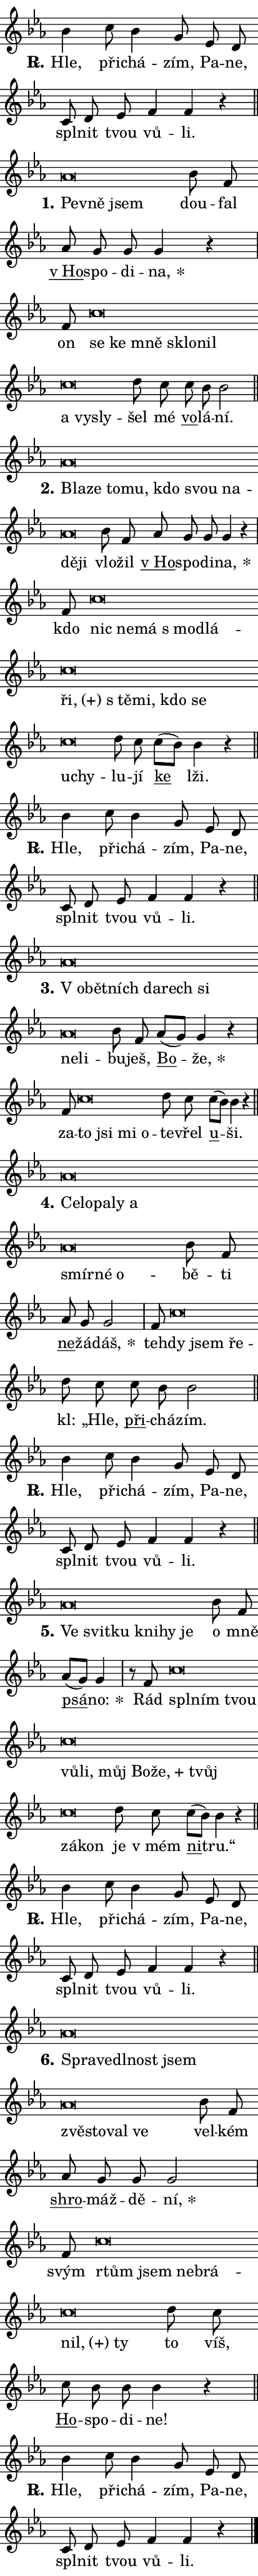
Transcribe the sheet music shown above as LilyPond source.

\version "2.24.0"
\header { tagline = "" }
\paper {
  indent = 0\cm
  top-margin = 0\cm
  right-margin = 0\cm
  bottom-margin = 0\cm
  left-margin = 0\cm
  paper-width = 7\cm
  page-breaking = #ly:one-page-breaking
  system-system-spacing.basic-distance = #11
  score-system-spacing.basic-distance = #11
  ragged-last = ##f
}


%% Author: Thomas Morley
%% https://lists.gnu.org/archive/html/lilypond-user/2020-05/msg00002.html
#(define (line-position grob)
"Returns position of @var[grob} in current system:
   @code{'start}, if at first time-step
   @code{'end}, if at last time-step
   @code{'middle} otherwise
"
  (let* ((col (ly:item-get-column grob))
         (ln (ly:grob-object col 'left-neighbor))
         (rn (ly:grob-object col 'right-neighbor))
         (col-to-check-left (if (ly:grob? ln) ln col))
         (col-to-check-right (if (ly:grob? rn) rn col))
         (break-dir-left
           (and
             (ly:grob-property col-to-check-left 'non-musical #f)
             (ly:item-break-dir col-to-check-left)))
         (break-dir-right
           (and
             (ly:grob-property col-to-check-right 'non-musical #f)
             (ly:item-break-dir col-to-check-right))))
        (cond ((eqv? 1 break-dir-left) 'start)
              ((eqv? -1 break-dir-right) 'end)
              (else 'middle))))

#(define (tranparent-at-line-position vctor)
  (lambda (grob)
  "Relying on @code{line-position} select the relevant enry from @var{vctor}.
Used to determine transparency,"
    (case (line-position grob)
      ((end) (not (vector-ref vctor 0)))
      ((middle) (not (vector-ref vctor 1)))
      ((start) (not (vector-ref vctor 2))))))

noteHeadBreakVisibility =
#(define-music-function (break-visibility)(vector?)
"Makes @code{NoteHead}s transparent relying on @var{break-visibility}"
#{
  \override NoteHead.transparent =
    #(tranparent-at-line-position break-visibility)
#})

#(define delete-ledgers-for-transparent-note-heads
  (lambda (grob)
    "Reads whether a @code{NoteHead} is transparent.
If so this @code{NoteHead} is removed from @code{'note-heads} from
@var{grob}, which is supposed to be @code{LedgerLineSpanner}.
As a result ledgers are not printed for this @code{NoteHead}"
    (let* ((nhds-array (ly:grob-object grob 'note-heads))
           (nhds-list
             (if (ly:grob-array? nhds-array)
                 (ly:grob-array->list nhds-array)
                 '()))
           ;; Relies on the transparent-property being done before
           ;; Staff.LedgerLineSpanner.after-line-breaking is executed.
           ;; This is fragile ...
           (to-keep
             (remove
               (lambda (nhd)
                 (ly:grob-property nhd 'transparent #f))
               nhds-list)))
      ;; TODO find a better method to iterate over grob-arrays, similiar
      ;; to filter/remove etc for lists
      ;; For now rebuilt from scratch
      (set! (ly:grob-object grob 'note-heads)  '())
      (for-each
        (lambda (nhd)
          (ly:pointer-group-interface::add-grob grob 'note-heads nhd))
        to-keep))))

hideNotes = {
  \noteHeadBreakVisibility #begin-of-line-visible
}
unHideNotes = {
  \noteHeadBreakVisibility #all-visible
}

% work-around for resetting accidentals
% https://lilypond.org/doc/v2.23/Documentation/notation/displaying-rhythms#unmetered-music
cadenzaMeasure = {
  \cadenzaOff
  \partial 1024 s1024
  \cadenzaOn
}

#(define-markup-command (accent layout props text) (markup?)
  "Underline accented syllable"
  (interpret-markup layout props
    #{\markup \override #'(offset . 4.3) \underline { #text }#}))

responsum = \markup \concat {
  "R" \hspace #-1.05 \path #0.1 #'((moveto 0 0.07) (lineto 0.9 0.8)) \hspace #0.05 "."
}

\layout {
    \context {
        \Staff
        \remove "Time_signature_engraver"
        \override LedgerLineSpanner.after-line-breaking = #delete-ledgers-for-transparent-note-heads
    }
    \context {
        \Voice {
            \override NoteHead.output-attributes = #'((class . "notehead"))
            \override Hairpin.height = #0.55
        }
    }
    \context {
        \Lyrics {
            \override StanzaNumber.output-attributes = #'((class . "stanzanumber"))
            \override LyricSpace.minimum-distance = #0.9
            \override LyricText.font-name = #"TeX Gyre Schola"
            \override LyricText.font-size = 1
            \override StanzaNumber.font-name = #"TeX Gyre Schola Bold"
            \override StanzaNumber.font-size = 1
        }
    }
}

% magnetic-lyrics.ily
%
%   written by
%     Jean Abou Samra <jean@abou-samra.fr>
%     Werner Lemberg <wl@gnu.org>
%
%   adapted by
%     Jiri Hon <jiri.hon@gmail.com>
%
% Version 2022-Apr-15

% https://www.mail-archive.com/lilypond-user@gnu.org/msg149350.html

#(define (Left_hyphen_pointer_engraver context)
   "Collect syllable-hyphen-syllable occurrences in lyrics and store
them in properties.  This engraver only looks to the left.  For
example, if the lyrics input is @code{foo -- bar}, it does the
following.

@itemize @bullet
@item
Set the @code{text} property of the @code{LyricHyphen} grob between
@q{foo} and @q{bar} to @code{foo}.

@item
Set the @code{left-hyphen} property of the @code{LyricText} grob with
text @q{foo} to the @code{LyricHyphen} grob between @q{foo} and
@q{bar}.
@end itemize

Use this auxiliary engraver in combination with the
@code{lyric-@/text::@/apply-@/magnetic-@/offset!} hook."
   (let ((hyphen #f)
         (text #f))
     (make-engraver
      (acknowledgers
       ((lyric-syllable-interface engraver grob source-engraver)
        (set! text grob)))
      (end-acknowledgers
       ((lyric-hyphen-interface engraver grob source-engraver)
        ;(when (not (grob::has-interface grob 'lyric-space-interface))
          (set! hyphen grob)));)
      ((stop-translation-timestep engraver)
       (when (and text hyphen)
         (ly:grob-set-object! text 'left-hyphen hyphen))
       (set! text #f)
       (set! hyphen #f)))))

#(define (lyric-text::apply-magnetic-offset! grob)
   "If the space between two syllables is less than the value in
property @code{LyricText@/.details@/.squash-threshold}, move the right
syllable to the left so that it gets concatenated with the left
syllable.

Use this function as a hook for
@code{LyricText@/.after-@/line-@/breaking} if the
@code{Left_@/hyphen_@/pointer_@/engraver} is active."
   (let ((hyphen (ly:grob-object grob 'left-hyphen #f)))
     (when hyphen
       (let ((left-text (ly:spanner-bound hyphen LEFT)))
         (when (grob::has-interface left-text 'lyric-syllable-interface)
           (let* ((common (ly:grob-common-refpoint grob left-text X))
                  (this-x-ext (ly:grob-extent grob common X))
                  (left-x-ext
                   (begin
                     ;; Trigger magnetism for left-text.
                     (ly:grob-property left-text 'after-line-breaking)
                     (ly:grob-extent left-text common X)))
                  ;; `delta` is the gap width between two syllables.
                  (delta (- (interval-start this-x-ext)
                            (interval-end left-x-ext)))
                  (details (ly:grob-property grob 'details))
                  (threshold (assoc-get 'squash-threshold details 0.2)))
             (when (< delta threshold)
               (let* (;; We have to manipulate the input text so that
                      ;; ligatures crossing syllable boundaries are not
                      ;; disabled.  For languages based on the Latin
                      ;; script this is essentially a beautification.
                      ;; However, for non-Western scripts it can be a
                      ;; necessity.
                      (lt (ly:grob-property left-text 'text))
                      (rt (ly:grob-property grob 'text))
                      (is-space (grob::has-interface hyphen 'lyric-space-interface))
                      (space (if is-space " " ""))
                      (space-markup (grob-interpret-markup grob " "))
                      (space-size (interval-length (ly:stencil-extent space-markup X)))
                      (extra-delta (if is-space space-size 0))
                      ;; Append new syllable.
                      (ltrt-space (if (and (string? lt) (string? rt))
                                (string-append lt space rt)
                                (make-concat-markup (list lt space rt))))
                      ;; Right-align `ltrt` to the right side.
                      (ltrt-space-markup (grob-interpret-markup
                               grob
                               (make-translate-markup
                                (cons (interval-length this-x-ext) 0)
                                (make-right-align-markup ltrt-space)))))
                 (begin
                   ;; Don't print `left-text`.
                   (ly:grob-set-property! left-text 'stencil #f)
                   ;; Set text and stencil (which holds all collected
                   ;; syllables so far) and shift it to the left.
                   (ly:grob-set-property! grob 'text ltrt-space)
                   (ly:grob-set-property! grob 'stencil ltrt-space-markup)
                   (ly:grob-translate-axis! grob (- (- delta extra-delta)) X))))))))))


#(define (lyric-hyphen::displace-bounds-first grob)
   ;; Make very sure this callback isn't triggered too early.
   (let ((left (ly:spanner-bound grob LEFT))
         (right (ly:spanner-bound grob RIGHT)))
     (ly:grob-property left 'after-line-breaking)
     (ly:grob-property right 'after-line-breaking)
     (ly:lyric-hyphen::print grob)))

squashThreshold = #0.4

\layout {
  \context {
    \Lyrics
    \consists #Left_hyphen_pointer_engraver
    \override LyricText.after-line-breaking =
      #lyric-text::apply-magnetic-offset!
    \override LyricHyphen.stencil = #lyric-hyphen::displace-bounds-first
    \override LyricText.details.squash-threshold = \squashThreshold
    \override LyricHyphen.minimum-distance = 0
    \override LyricHyphen.minimum-length = \squashThreshold
  }
}

squash = \override LyricText.details.squash-threshold = 9999
unSquash = \override LyricText.details.squash-threshold = \squashThreshold

left = \override LyricText.self-alignment-X = #LEFT
unLeft = \revert LyricText.self-alignment-X

starOffset = #(lambda (grob) 
                (let ((x_offset (ly:self-alignment-interface::aligned-on-x-parent grob)))
                  (if (= x_offset 0) 0 (+ x_offset 1.2))))

star = #(define-music-function (syllable)(string?)
"Append star separator at the end of a syllable"
#{
  \once \override LyricText.X-offset = #starOffset
  \lyricmode { \markup {
    #syllable
    \override #'((font-name . "TeX Gyre Schola Bold")) \hspace #0.2 \lower #0.65 \larger "*"
  } }
#})

starAccent = #(define-music-function (syllable)(string?)
"Append star separator at the end of a syllable and make accent"
#{
  \once \override LyricText.X-offset = #starOffset
  \lyricmode { \markup {
    \accent #syllable
    \override #'((font-name . "TeX Gyre Schola Bold")) \hspace #0.2 \lower #0.65 \larger "*"
  } }
#})

breath = #(define-music-function (syllable)(string?)
"Append breathing indicator at the end of a syllable"
#{
  \lyricmode { \markup { #syllable "+" } }
#})

optionalBreath = #(define-music-function (syllable)(string?)
"Append optional breathing indicator at the end of a syllable"
#{
  \lyricmode { \markup { #syllable "(+)" } }
#})


\score {
    <<
        \new Voice = "melody" { \cadenzaOn \key es \major \relative { bes'4 c8 bes4 g8 \bar "" es d \bar "" c d es \bar "" f4 f r \cadenzaMeasure \bar "||" \break } }
        \new Lyrics \lyricsto "melody" { \lyricmode { \set stanza = \responsum
Hle, při -- chá -- zím, Pa -- ne, spl -- nit tvou vů -- li. } }
    >>
    \layout {}
}

\score {
    <<
        \new Voice = "melody" { \cadenzaOn \key es \major \relative { as'\breve*1/16 \hideNotes \breve*1/16 \breve*1/16 \bar "" \unHideNotes bes8 f \bar "" as g g g4 r \cadenzaMeasure \bar "|" f8 c'\breve*1/16 \hideNotes \breve*1/16 \bar "" \breve*1/16 \bar "" \breve*1/16 \bar "" \breve*1/16 \bar "" \breve*1/16 \bar "" \breve*1/16 \breve*1/16 \bar "" \unHideNotes d8 c \bar "" c bes bes2 \cadenzaMeasure \bar "||" \break } }
        \new Lyrics \lyricsto "melody" { \lyricmode { \set stanza = "1."
\left Pev -- \squash ně jsem \unLeft \unSquash dou -- fal \markup \accent "v Ho" -- spo -- di -- \star na, on \left se \squash ke mně sklo -- nil a vy -- sly -- \unLeft \unSquash šel mé \markup \accent vo -- lá -- ní. } }
    >>
    \layout {}
}

\score {
    <<
        \new Voice = "melody" { \cadenzaOn \key es \major \relative { as'\breve*1/16 \hideNotes \breve*1/16 \bar "" \breve*1/16 \bar "" \breve*1/16 \bar "" \breve*1/16 \bar "" \breve*1/16 \bar "" \breve*1/16 \bar "" \breve*1/16 \breve*1/16 \bar "" \unHideNotes bes8 f \bar "" as g g g4 r \cadenzaMeasure \bar "|" f8 c'\breve*1/16 \hideNotes \breve*1/16 \bar "" \breve*1/16 \bar "" \breve*1/16 \bar "" \breve*1/16 \bar "" \breve*1/16 \bar "" \breve*1/16 \bar "" \breve*1/16 \bar "" \breve*1/16 \bar "" \breve*1/16 \bar "" \breve*1/16 \breve*1/16 \bar "" \unHideNotes d8 c \bar "" c[( bes)] bes4 r \cadenzaMeasure \bar "||" \break } }
        \new Lyrics \lyricsto "melody" { \lyricmode { \set stanza = "2."
\left Bla -- \squash ze to -- mu, kdo svou na -- dě -- ji \unLeft \unSquash vlo -- žil \markup \accent "v Ho" -- spo -- di -- \star na, kdo \left nic \squash ne -- má "s mo" -- dlá -- \optionalBreath ři, "s tě" -- mi, kdo se u -- chy -- \unLeft \unSquash lu -- jí \markup \accent ke lži. } }
    >>
    \layout {}
}

\score {
    <<
        \new Voice = "melody" { \cadenzaOn \key es \major \relative { bes'4 c8 bes4 g8 \bar "" es d \bar "" c d es \bar "" f4 f r \cadenzaMeasure \bar "||" \break } }
        \new Lyrics \lyricsto "melody" { \lyricmode { \set stanza = \responsum
Hle, při -- chá -- zím, Pa -- ne, spl -- nit tvou vů -- li. } }
    >>
    \layout {}
}

\score {
    <<
        \new Voice = "melody" { \cadenzaOn \key es \major \relative { as'\breve*1/16 \hideNotes \breve*1/16 \bar "" \breve*1/16 \bar "" \breve*1/16 \bar "" \breve*1/16 \bar "" \breve*1/16 \bar "" \breve*1/16 \breve*1/16 \bar "" \unHideNotes bes8 f \bar "" as[( g)] g4 r \cadenzaMeasure \bar "|" f8 c'\breve*1/16 \hideNotes \breve*1/16 \bar "" \breve*1/16 \breve*1/16 \bar "" \unHideNotes d8 c \bar "" c[( bes)] bes4 r \cadenzaMeasure \bar "||" \break } }
        \new Lyrics \lyricsto "melody" { \lyricmode { \set stanza = "3."
\left "V o" -- \squash bět -- ních da -- rech si ne -- li -- \unLeft \unSquash bu -- ješ, \markup \accent Bo -- \star že, za -- \left to \squash jsi mi o -- \unLeft \unSquash te -- vřel \markup \accent u -- ši. } }
    >>
    \layout {}
}

\score {
    <<
        \new Voice = "melody" { \cadenzaOn \key es \major \relative { as'\breve*1/16 \hideNotes \breve*1/16 \bar "" \breve*1/16 \bar "" \breve*1/16 \bar "" \breve*1/16 \bar "" \breve*1/16 \bar "" \breve*1/16 \breve*1/16 \bar "" \unHideNotes bes8 f \bar "" as g g2 \cadenzaMeasure \bar "|" f8 c'\breve*1/16 \hideNotes \breve*1/16 \breve*1/16 \bar "" \unHideNotes d8 c \bar "" c bes bes2 \cadenzaMeasure \bar "||" \break } }
        \new Lyrics \lyricsto "melody" { \lyricmode { \set stanza = "4."
\left Ce -- \squash lo -- pa -- ly a smír -- né o -- \unLeft \unSquash bě -- ti \markup \accent ne -- žá -- \star dáš, teh -- \left dy \squash jsem ře -- \unLeft \unSquash kl: „Hle, \markup \accent při -- chá -- zím. } }
    >>
    \layout {}
}

\score {
    <<
        \new Voice = "melody" { \cadenzaOn \key es \major \relative { bes'4 c8 bes4 g8 \bar "" es d \bar "" c d es \bar "" f4 f r \cadenzaMeasure \bar "||" \break } }
        \new Lyrics \lyricsto "melody" { \lyricmode { \set stanza = \responsum
Hle, při -- chá -- zím, Pa -- ne, spl -- nit tvou vů -- li. } }
    >>
    \layout {}
}

\score {
    <<
        \new Voice = "melody" { \cadenzaOn \key es \major \relative { as'\breve*1/16 \hideNotes \breve*1/16 \bar "" \breve*1/16 \bar "" \breve*1/16 \bar "" \breve*1/16 \breve*1/16 \bar "" \unHideNotes bes8 f \bar "" as[( g)] g4 \cadenzaMeasure \bar "|" r8 f8 c'\breve*1/16 \hideNotes \breve*1/16 \bar "" \breve*1/16 \bar "" \breve*1/16 \bar "" \breve*1/16 \bar "" \breve*1/16 \bar "" \breve*1/16 \bar "" \breve*1/16 \bar "" \breve*1/16 \bar "" \breve*1/16 \breve*1/16 \bar "" \unHideNotes d8 c \bar "" c[( bes)] bes4 r \cadenzaMeasure \bar "||" \break } }
        \new Lyrics \lyricsto "melody" { \lyricmode { \set stanza = "5."
\left Ve \squash svit -- ku kni -- hy je \unLeft \unSquash o mně \markup \accent psá -- \star no: Rád \left spl -- \squash ním tvou vů -- li, můj Bo -- \breath "že," tvůj zá -- kon \unLeft \unSquash je "v mém" \markup \accent ni -- tru.“ } }
    >>
    \layout {}
}

\score {
    <<
        \new Voice = "melody" { \cadenzaOn \key es \major \relative { bes'4 c8 bes4 g8 \bar "" es d \bar "" c d es \bar "" f4 f r \cadenzaMeasure \bar "||" \break } }
        \new Lyrics \lyricsto "melody" { \lyricmode { \set stanza = \responsum
Hle, při -- chá -- zím, Pa -- ne, spl -- nit tvou vů -- li. } }
    >>
    \layout {}
}

\score {
    <<
        \new Voice = "melody" { \cadenzaOn \key es \major \relative { as'\breve*1/16 \hideNotes \breve*1/16 \bar "" \breve*1/16 \bar "" \breve*1/16 \bar "" \breve*1/16 \bar "" \breve*1/16 \bar "" \breve*1/16 \bar "" \breve*1/16 \breve*1/16 \bar "" \unHideNotes bes8 f \bar "" as g g g2 \cadenzaMeasure \bar "|" f8 c'\breve*1/16 \hideNotes \breve*1/16 \bar "" \breve*1/16 \bar "" \breve*1/16 \bar "" \breve*1/16 \breve*1/16 \bar "" \unHideNotes d8 c \bar "" c bes bes bes4 r \cadenzaMeasure \bar "||" \break } }
        \new Lyrics \lyricsto "melody" { \lyricmode { \set stanza = "6."
\left Spra -- \squash ve -- dl -- nost jsem zvě -- sto -- val ve \unLeft \unSquash vel -- kém \markup \accent shro -- máž -- dě -- \star ní, svým \left rtům \squash jsem ne -- brá -- \optionalBreath nil, ty \unLeft \unSquash to víš, \markup \accent Ho -- spo -- di -- ne! } }
    >>
    \layout {}
}

\score {
    <<
        \new Voice = "melody" { \cadenzaOn \key es \major \relative { bes'4 c8 bes4 g8 \bar "" es d \bar "" c d es \bar "" f4 f r \cadenzaMeasure \bar "||" \break } \bar "|." }
        \new Lyrics \lyricsto "melody" { \lyricmode { \set stanza = \responsum
Hle, při -- chá -- zím, Pa -- ne, spl -- nit tvou vů -- li. } }
    >>
    \layout {}
}
